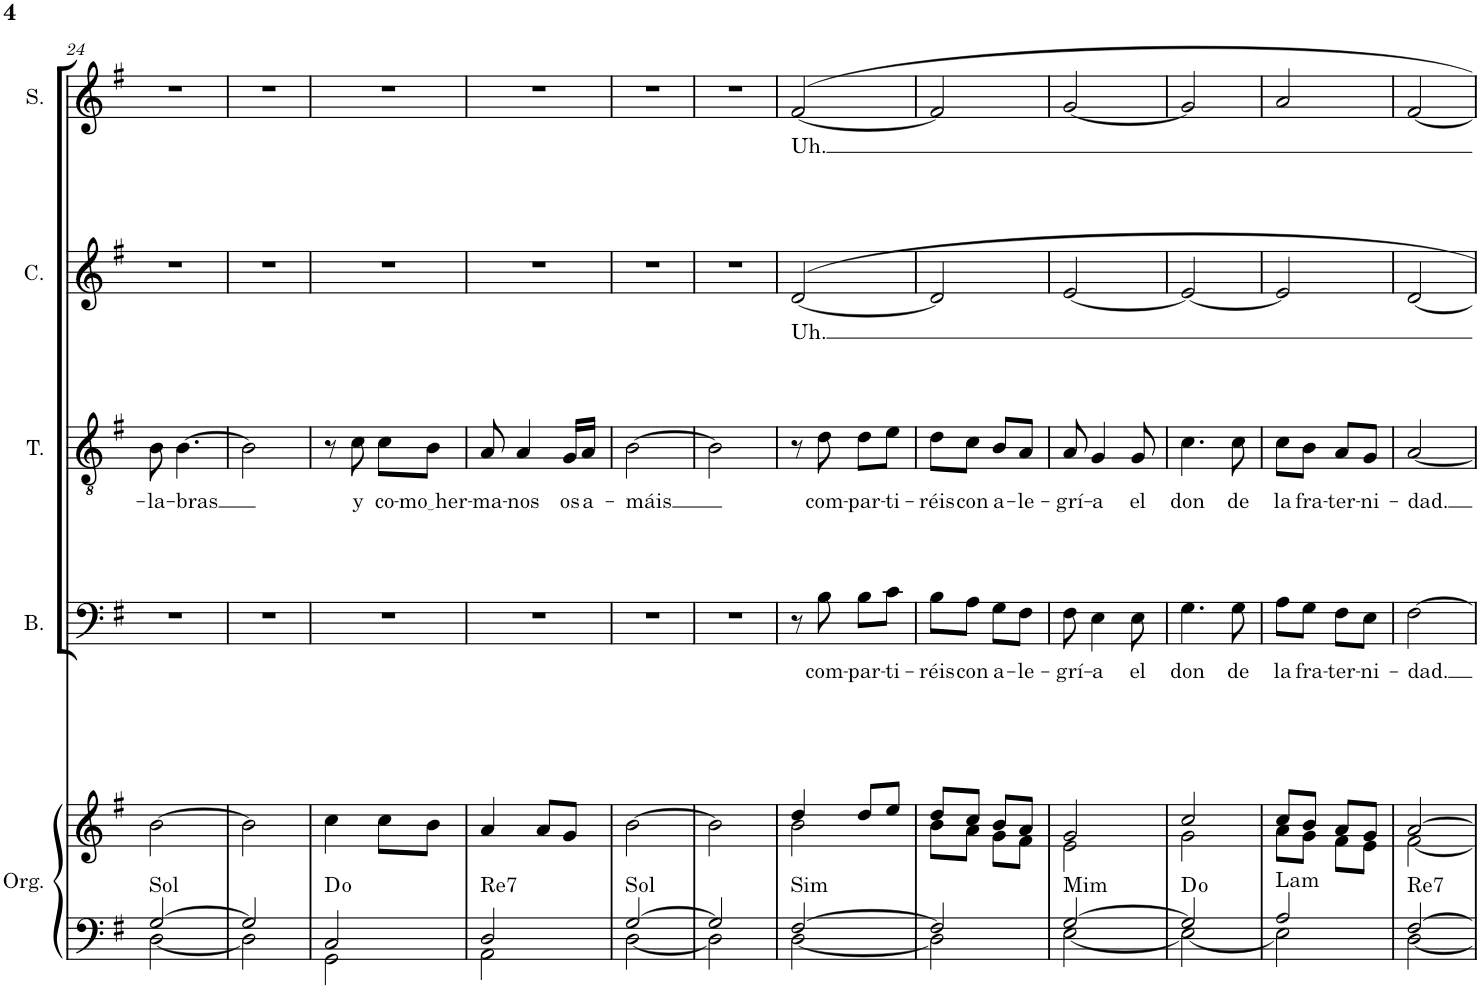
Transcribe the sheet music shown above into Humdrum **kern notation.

**kern	**kern	**harte	**kern	**text	**kern	**text	**kern	**text	**kern	**text
*part5	*part5	*part5	*part4	*part4	*part3	*part3	*part2	*part2	*part1	*part1
*staff6	*staff5	*	*staff4	*staff4	*staff3	*staff3	*staff2	*staff2	*staff1	*staff1
*I"Órgano	*	*	*I"Bajo	*	*I"Tenor	*	*I"Contralto	*	*I"Soprano	*
*	*	*	*I'B.	*	*I'T.	*	*I'C.	*	*I'S.	*
!!LO:PB:g=z
*clefF4	*clefG2	*	*clefF4	*	*clefGv2	*	*clefG2	*	*clefG2	*
*k[f#]	*k[f#]	*	*k[f#]	*	*k[f#]	*	*k[f#]	*	*k[f#]	*
*M2/4	*M2/4	*	*M2/4	*	*M2/4	*	*M2/4	*	*M2/4	*
=24	=24	=24	=24	=24	=24	=24	=24	=24	=24	=24
*^	*	*	*	*	*	*	*	*	*	*
!	!	!	!LO:H:kt=Sol	!	!	!	!LO:LY:b	!	!	!	!
[2G/	[2D\	[2b\	N	2r	.	8B\	-la-	2r	.	2r	.
!	!	!	!	!	!	!	!LO:LY:b	!	!	!	!
.	.	.	.	.	.	[4.B\	-bras	.	.	.	.
=25	=25	=25	=25	=25	=25	=25	=25	=25	=25	=25	=25
2G/]	2D\]	2b\]	.	2r	.	2B\]	.	2r	.	2r	.
=26	=26	=26	=26	=26	=26	=26	=26	=26	=26	=26	=26
2C/	2GG\	4cc\	D:dim	2r	.	8r	.	2r	.	2r	.
!	!	!	!	!	!	!	!LO:LY:b	!	!	!	!
.	.	.	.	.	.	8c\	y	.	.	.	.
!	!	!	!	!	!	!	!LO:LY:b	!	!	!	!
.	.	8cc\L	.	.	.	8c\L	co-	.	.	.	.
!	!	!	!	!	!	!	!LO:LY:b	!	!	!	!
.	.	8b\J	.	.	.	8B\J	mo her	.	.	.	.
=27	=27	=27	=27	=27	=27	=27	=27	=27	=27	=27	=27
!	!	!	!LO:H:kt=Re7	!	!	!	!LO:LY:b	!	!	!	!
2D/	2AA\	4a/	N	2r	.	8A/	-ma-	2r	.	2r	.
!	!	!	!	!	!	!	!LO:LY:b	!	!	!	!
.	.	.	.	.	.	4A/	-nos	.	.	.	.
.	.	8a/L	.	.	.	.	.	.	.	.	.
!	!	!	!	!	!	!	!LO:LY:b	!	!	!	!
.	.	8g/J	.	.	.	16G/LL	os	.	.	.	.
!	!	!	!	!	!	!	!LO:LY:b	!	!	!	!
.	.	.	.	.	.	16A/JJ	a-	.	.	.	.
=28	=28	=28	=28	=28	=28	=28	=28	=28	=28	=28	=28
!	!	!	!LO:H:kt=Sol	!	!	!	!LO:LY:b	!	!	!	!
[2G/	[2D\	[2b\	N	2r	.	[2B\	-máis	2r	.	2r	.
=29	=29	=29	=29	=29	=29	=29	=29	=29	=29	=29	=29
2G/]	2D\]	2b\]	.	2r	.	2B\]	.	2r	.	2r	.
=30	=30	=30	=30	=30	=30	=30	=30	=30	=30	=30	=30
*	*	*^	*	*	*	*	*	*	*	*	*
!	!	!	!	!LO:H:kt=Sim	!	!	!	!	!	!LO:LY:b	!	!LO:LY:b
[2F#/	[2D\	4dd/	2b\	N	8r	.	8r	.	[2d/	Uh.	[2f#/	Uh.
!	!	!	!	!	!	!LO:LY:b	!	!LO:LY:b	!	!	!	!
.	.	.	.	.	8B\	com-	8d\	com-	.	.	.	.
!	!	!	!	!	!	!LO:LY:b	!	!LO:LY:b	!	!	!	!
.	.	8dd/L	.	.	8B\L	-par-	8d\L	-par-	.	.	.	.
!	!	!	!	!	!	!LO:LY:b	!	!LO:LY:b	!	!	!	!
.	.	8ee/J	.	.	8c\J	-ti-	8e\J	-ti-	.	.	.	.
=31	=31	=31	=31	=31	=31	=31	=31	=31	=31	=31	=31	=31
!	!	!	!	!	!	!LO:LY:b	!	!LO:LY:b	!	!	!	!
2F#/]	2D\]	8dd/L	8b\L	.	8B\L	-réis	8d\L	-réis	2d/]	.	2f#/]	.
!	!	!	!	!	!	!LO:LY:b	!	!LO:LY:b	!	!	!	!
.	.	8cc/J	8a\J	.	8A\J	con	8c\J	con	.	.	.	.
!	!	!	!	!	!	!LO:LY:b	!	!LO:LY:b	!	!	!	!
.	.	8b/L	8g\L	.	8G\L	a-	8B/L	a-	.	.	.	.
!	!	!	!	!	!	!LO:LY:b	!	!LO:LY:b	!	!	!	!
.	.	8a/J	8f#\J	.	8F#\J	-le-	8A/J	-le-	.	.	.	.
=32	=32	=32	=32	=32	=32	=32	=32	=32	=32	=32	=32	=32
!	!	!	!	!LO:H:kt=Mim	!	!LO:LY:b	!	!LO:LY:b	!	!	!	!
[2G/	[2E\	2g/	2e\	N	8F#\	-grí-	8A/	-grí-	[2e/	.	[2g/	.
!	!	!	!	!	!	!LO:LY:b	!	!LO:LY:b	!	!	!	!
.	.	.	.	.	4E\	-a	4G/	-a	.	.	.	.
!	!	!	!	!	!	!LO:LY:b	!	!LO:LY:b	!	!	!	!
.	.	.	.	.	8E\	el	8G/	el	.	.	.	.
=33	=33	=33	=33	=33	=33	=33	=33	=33	=33	=33	=33	=33
!	!	!	!	!	!	!LO:LY:b	!	!LO:LY:b	!	!	!	!
2G/]	2E\_	2cc/	2g\	D:dim	4.G\	don	4.c\	don	2e/_	.	2g/]	.
!	!	!	!	!	!	!LO:LY:b	!	!LO:LY:b	!	!	!	!
.	.	.	.	.	8G\	de	8c\	de	.	.	.	.
=34	=34	=34	=34	=34	=34	=34	=34	=34	=34	=34	=34	=34
!	!	!	!	!LO:H:kt=Lam	!	!LO:LY:b	!	!LO:LY:b	!	!	!	!
2A/	2E\]	8cc/L	8a\L	N	8A\L	la	8c\L	la	2e/]	.	2a/	.
!	!	!	!	!	!	!LO:LY:b	!	!LO:LY:b	!	!	!	!
.	.	8b/J	8g\J	.	8G\J	fra-	8B\J	fra-	.	.	.	.
!	!	!	!	!	!	!LO:LY:b	!	!LO:LY:b	!	!	!	!
.	.	8a/L	8f#\L	.	8F#\L	-ter-	8A/L	-ter-	.	.	.	.
!	!	!	!	!	!	!LO:LY:b	!	!LO:LY:b	!	!	!	!
.	.	8g/J	8e\J	.	8E\J	-ni-	8G/J	-ni-	.	.	.	.
=35	=35	=35	=35	=35	=35	=35	=35	=35	=35	=35	=35	=35
!	!	!	!	!LO:H:kt=Re7	!	!LO:LY:b	!	!LO:LY:b	!	!	!	!
[2F#/	[2D\	[2a/	[2f#\	N	[2F#\	-dad.	[2A/	-dad.	[2d/	.	[2f#/	.
*v	*v	*	*	*	*	*	*	*	*	*	*	*
*	*v	*v	*	*	*	*	*	*	*	*	*
=	=	=	=	=	=	=	=	=	=	=
*-	*-	*-	*-	*-	*-	*-	*-	*-	*-	*-
